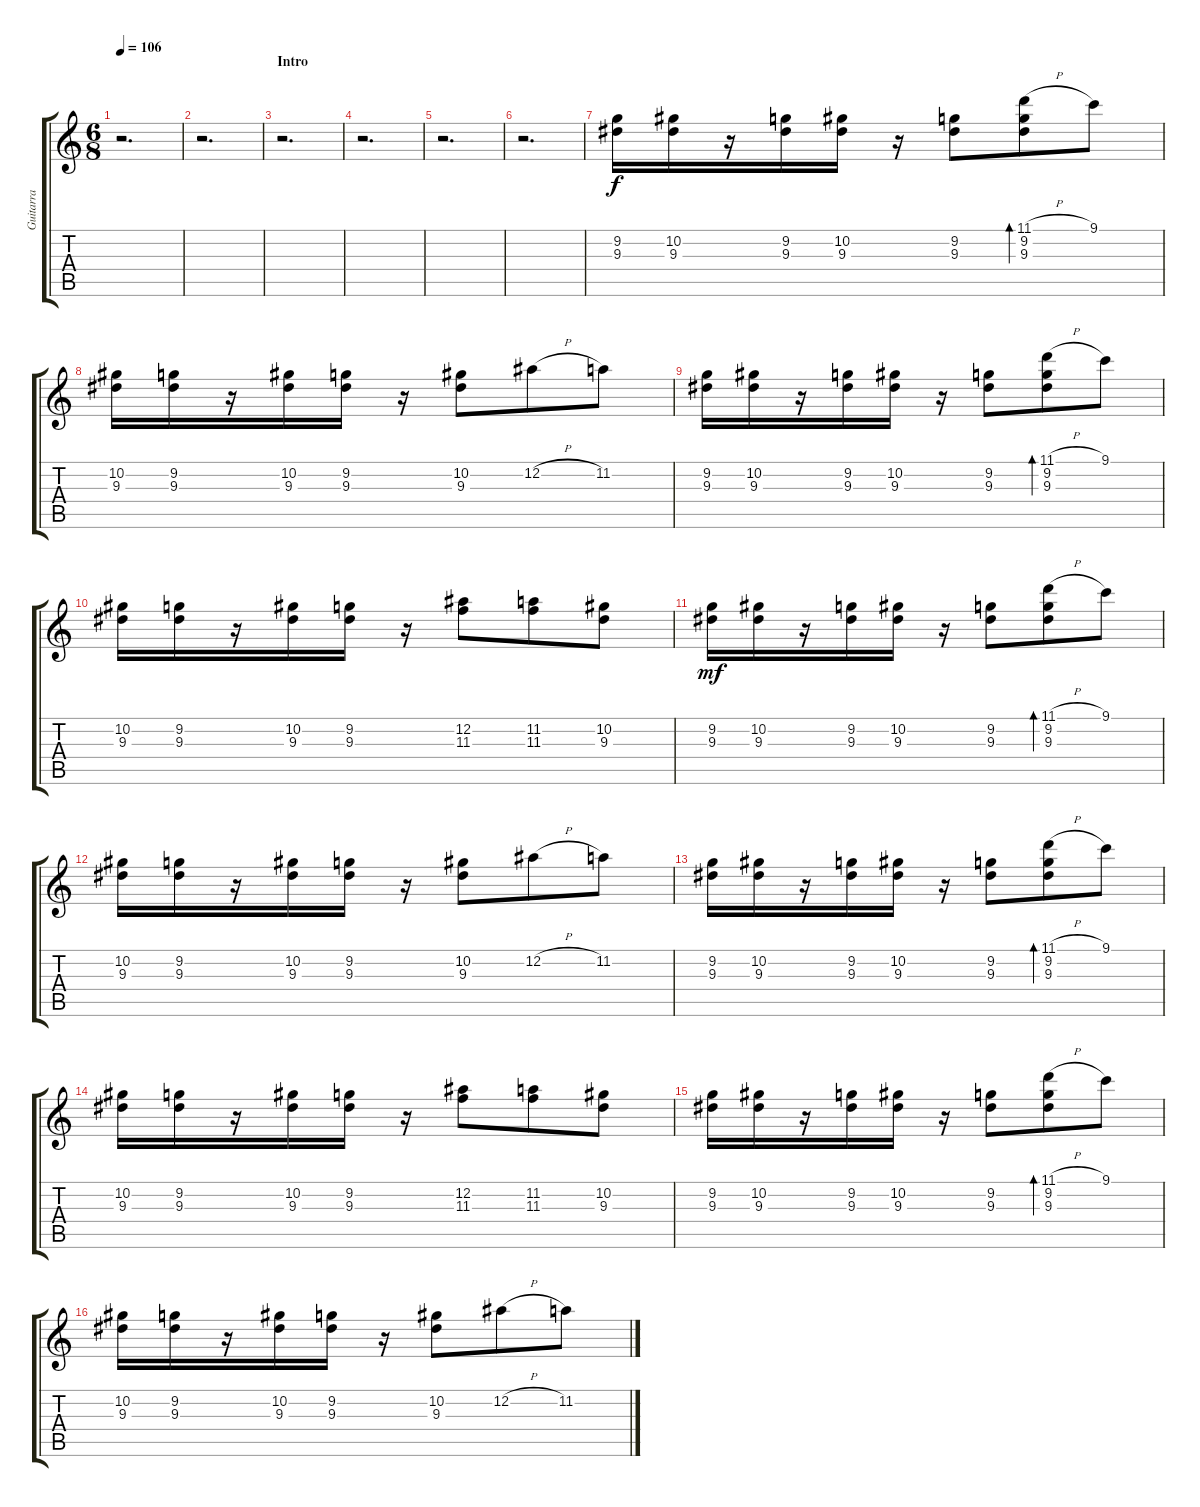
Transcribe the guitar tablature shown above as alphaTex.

\track ("Guitarra" "Guitarra") {instrument acousticguitarnylon}
\staff {score tabs}
\tuning (Eb4 Bb3 Gb3 Db3 Ab2 Eb2) {hide}
\ts (6 8)
\tempo 106
\clef g2
\ks c
r.2{d dy f instrument acousticguitarnylon} |
r.2{d} |
\section ("" "Intro")
r.2{d} |
r.2{d} |
r.2{d} |
r.2{d} |
(9.2 9.3).16 (10.2 9.3).16 r.16 (9.2 9.3).16 (10.2 9.3).16 r.16 (9.2 9.3).8 (11.1{h} 9.2 9.3).8{bd 480} 9.1.8 |
(10.2 9.3).16 (9.2 9.3).16 r.16 (10.2 9.3).16 (9.2 9.3).16 r.16 (10.2 9.3).8 12.2{h}.8 11.2.8 |
(9.2 9.3).16 (10.2 9.3).16 r.16 (9.2 9.3).16 (10.2 9.3).16 r.16 (9.2 9.3).8 (11.1{h} 9.2 9.3).8{bd 480} 9.1.8 |
(10.2 9.3).16 (9.2 9.3).16 r.16 (10.2 9.3).16 (9.2 9.3).16 r.16 (12.2 11.3).8 (11.2 11.3).8 (10.2 9.3).8 |
(9.2 9.3).16{dy mf} (10.2 9.3).16 r.16 (9.2 9.3).16 (10.2 9.3).16 r.16 (9.2 9.3).8 (11.1{h} 9.2 9.3).8{bd 480} 9.1.8 |
(10.2 9.3).16 (9.2 9.3).16 r.16 (10.2 9.3).16 (9.2 9.3).16 r.16 (10.2 9.3).8 12.2{h}.8 11.2.8 |
(9.2 9.3).16 (10.2 9.3).16 r.16 (9.2 9.3).16 (10.2 9.3).16 r.16 (9.2 9.3).8 (11.1{h} 9.2 9.3).8{bd 480} 9.1.8 |
(10.2 9.3).16 (9.2 9.3).16 r.16 (10.2 9.3).16 (9.2 9.3).16 r.16 (12.2 11.3).8 (11.2 11.3).8 (10.2 9.3).8 |
(9.2 9.3).16 (10.2 9.3).16 r.16 (9.2 9.3).16 (10.2 9.3).16 r.16 (9.2 9.3).8 (11.1{h} 9.2 9.3).8{bd 480} 9.1.8 |
(10.2 9.3).16 (9.2 9.3).16 r.16 (10.2 9.3).16 (9.2 9.3).16 r.16 (10.2 9.3).8 12.2{h}.8 11.2.8
